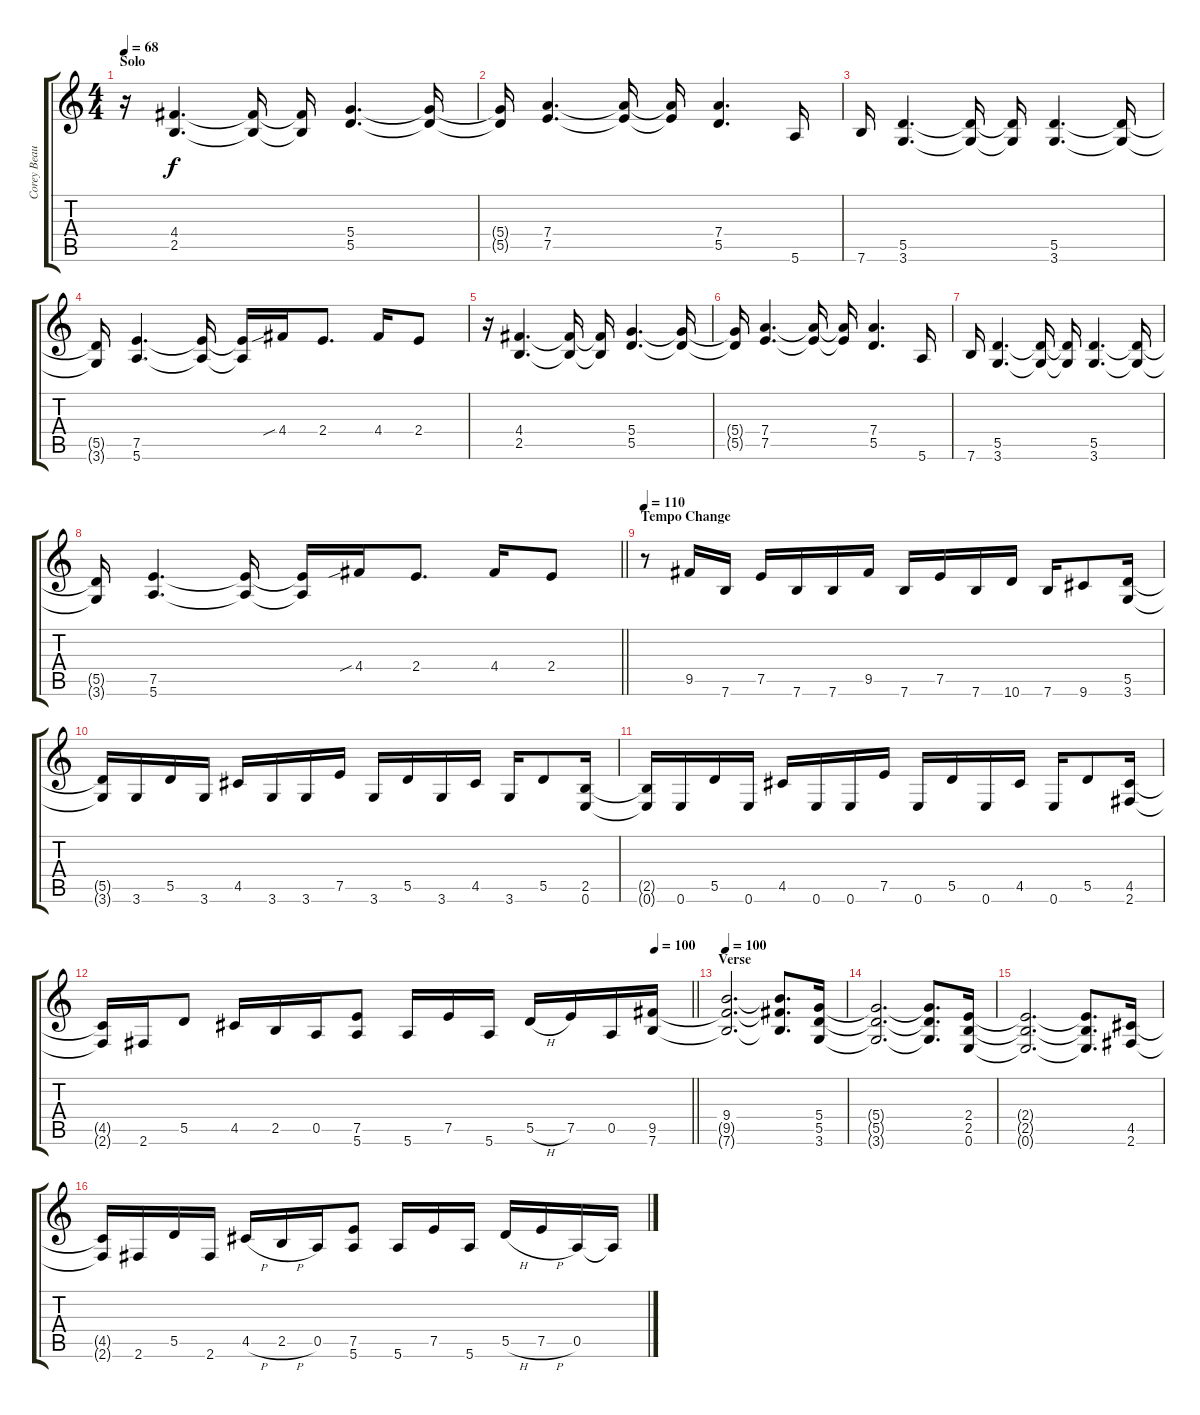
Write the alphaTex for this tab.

\track ("Corey Beaulieu" "Corey Beau") {instrument overdrivenguitar}
\staff {score tabs}
\tuning (E4 B3 G3 D3 A2 E2) {hide}
\ts (4 4)
\section ("" "Solo")
\tempo 68
\clef g2
\ks c
r.16{dy f} (4.4 2.5).4{d} (4.4{t} 2.5{t}).16 (4.4{t} 2.5{t}).16 (5.4 5.5).4{d} (5.4{t} 5.5{t}).16 |
(5.4{t} 5.5{t}).16 (7.4 7.5).4{d} (7.4{t} 7.5{t}).16 (7.4{t} 7.5{t}).16 (7.4 5.5).4{d} 5.6.16 |
7.6.16 (5.5 3.6).4{d} (5.5{t} 3.6{t}).16 (5.5{t} 3.6{t}).16 (5.5 3.6).4{d} (5.5{t} 3.6{t}).16 |
(5.5{t} 3.6{t}).16 (7.5 5.6).4{d} (7.5{t} 5.6{t}).16 (7.5{t} 5.6{t}).16 4.4{sib}.16 2.4.8{d} 4.4.16 2.4.8 |
r.16 (4.4 2.5).4{d} (4.4{t} 2.5{t}).16 (4.4{t} 2.5{t}).16 (5.4 5.5).4{d} (5.4{t} 5.5{t}).16 |
(5.4{t} 5.5{t}).16 (7.4 7.5).4{d} (7.4{t} 7.5{t}).16 (7.4{t} 7.5{t}).16 (7.4 5.5).4{d} 5.6.16 |
7.6.16 (5.5 3.6).4{d} (5.5{t} 3.6{t}).16 (5.5{t} 3.6{t}).16 (5.5 3.6).4{d} (5.5{t} 3.6{t}).16 |
\barLineRight lightlight
(5.5{t} 3.6{t}).16 (7.5 5.6).4{d} (7.5{t} 5.6{t}).16 (7.5{t} 5.6{t}).16 4.4{sib}.16 2.4.8{d} 4.4.16 2.4.8 |
\section ("" "Tempo Change")
\tempo 110
r.8 9.5.16 7.6.16 7.5.16 7.6.16 7.6.16 9.5.16 7.6.16 7.5.16 7.6.16 10.6.16 7.6.16 9.6.8 (5.5 3.6).16 |
(5.5{t} 3.6{t}).16 3.6.16 5.5.16 3.6.16 4.5.16 3.6.16 3.6.16 7.5.16 3.6.16 5.5.16 3.6.16 4.5.16 3.6.16 5.5.8 (2.5 0.6).16 |
(2.5{t} 0.6{t}).16 0.6.16 5.5.16 0.6.16 4.5.16 0.6.16 0.6.16 7.5.16 0.6.16 5.5.16 0.6.16 4.5.16 0.6.16 5.5.8 (4.5 2.6).16 |
\tempo (100 0.9375)
\barLineRight lightlight
(4.5{t} 2.6{t}).16 2.6.16 5.5.8 4.5.16 2.5.16 0.5.16 (7.5 5.6).8 5.6.16 7.5.16 5.6.16 5.5{h}.16 7.5.16 0.5.16 (9.5 7.6).16 |
\section ("" "Verse")
\tempo 100
(9.4 9.5{t} 7.6{t}).2{d} (9.4{t} 9.5{t} 7.6{t}).8{d} (5.4 5.5 3.6).16 |
(5.4{t} 5.5{t} 3.6{t}).2{d} (5.4{t} 5.5{t} 3.6{t}).8{d} (2.4 2.5 0.6).16 |
(2.4{t} 2.5{t} 0.6{t}).2{d} (2.4{t} 2.5{t} 0.6{t}).8{d} (4.5 2.6).16 |
(4.5{t} 2.6{t}).16 2.6.16 5.5.16 2.6.16 4.5{h}.16 2.5{h}.16 0.5.16 (7.5 5.6).8 5.6.16 7.5.16 5.6.16 5.5{h}.16 7.5{h}.16 0.5.16 0.5{t}.16
